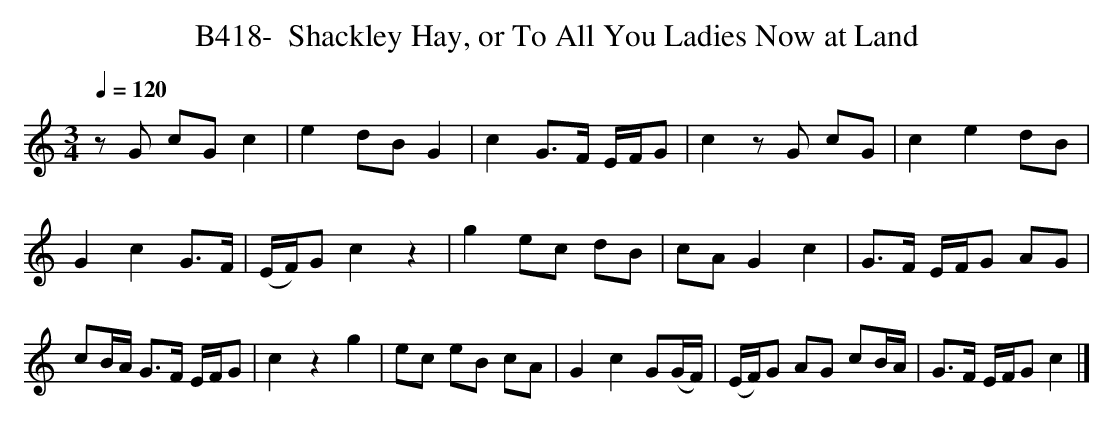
X:1
T:B418-  Shackley Hay, or To All You Ladies Now at Land
Q:1/4=120
L:1/4
M:3/4
K:C
z/G/ c/G/c|ed/B/G|cG3/4F/4 E/4F/4G/|cz/G/ c/G/|\
ced/B/|GcG3/4F/4|(E/4F/4)G/cz|ge/c/ d/B/|\
c/A/Gc|G3/4F/4 E/4F/4G/ A/G/|c/B/4A/4 G3/4F/4 E/4F/4G/|czg|\
e/c/ e/B/ c/A/|GcG/(G/4F/4)|(E/4F/4)G/ A/G/ c/B/4A/4|\
G3/4F/4 E/4F/4G/c|]
